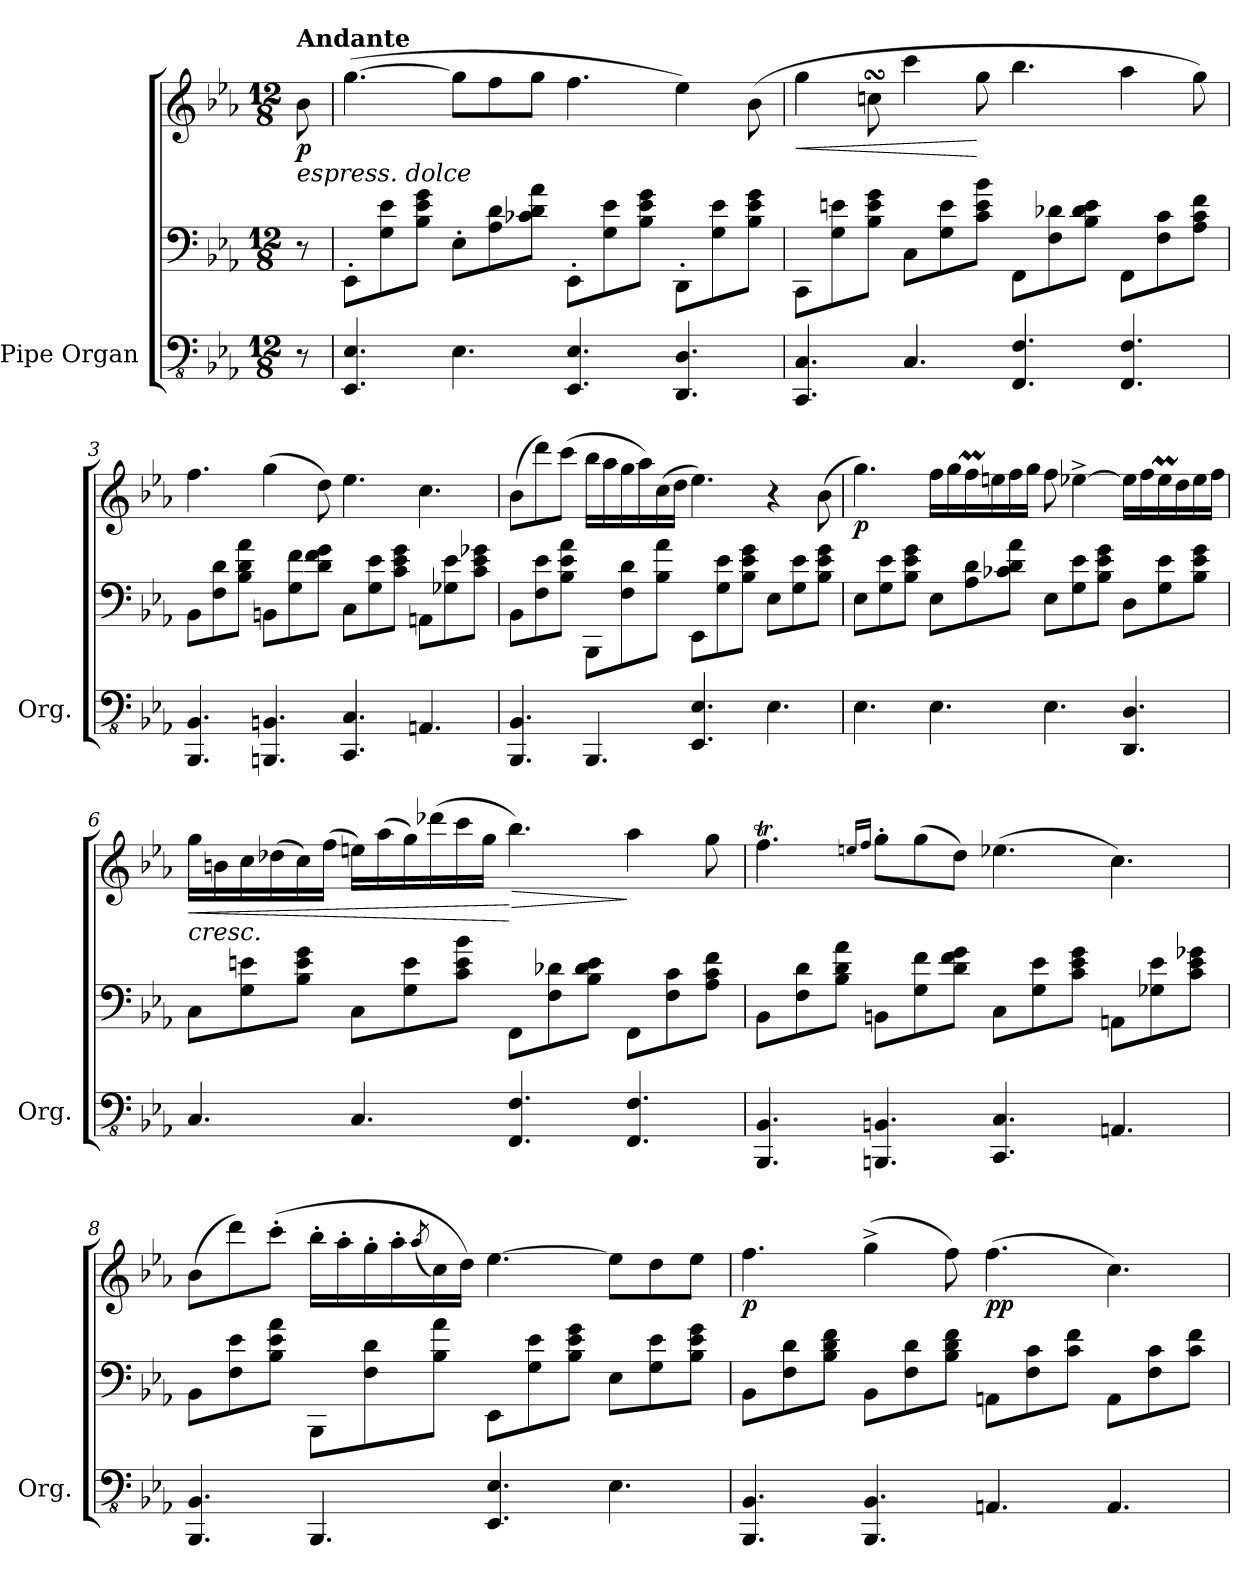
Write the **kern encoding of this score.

**kern	**kern	**kern	**dynam
*part1	*part1	*part1	*part1
*staff3	*staff2	*staff1	*staff1/2/3
*I"Pipe Organ	*	*	*
*I'Org.	*	*	*
*clefFv4	*clefF4	*clefG2	*
*k[b-e-a-]	*k[b-e-a-]	*k[b-e-a-]	*
*M12/8	*M12/8	*M12/8	*
*MM60	*MM60	*MM60	*
=	=	=	=
!	!	!LO:TX:B:t=Andante	!
!	!	!LO:TX:b:i:t=espress. dolce	!
!	!	!	!LO:DY:b
8r	8r	8b-\	p
=1	=1	=1	=1
4.EEE-/ 4.EE-/	8EE-'\L	(>[4.gg\	.
.	8G\ 8e-\	.	.
.	8B-\ 8e-\ 8g\J	.	.
4.EE-\	8E-'\L	8gg\L]	.
.	8A-\ 8d\	8ff\	.
.	8c-X\ 8d\ 8a-\J	8gg\J	.
4.EEE-/ 4.EE-/	8EE-'\L	4.ff\	.
.	8G\ 8e-\	.	.
.	8B-\ 8e-\ 8g\J	.	.
4.DDD/ 4.DD/	8DD'\L	4ee-\)	.
.	8G\ 8e-\	.	.
.	8B-\ 8e-\ 8g\J	(>8b-\	.
=2	=2	=2	=2
!	!	!	!LO:HP:b
4.CCC/ 4.CC/	8CC\L	4gg\	<
.	8G\ 8en\	.	.
.	8B-\ 8e\ 8g\J	8ccnsSSS\	.
4.CC/	8C\L	4ccc\	.
.	8G\ 8e\	.	.
.	8c\ 8e\ 8b-\J	8gg\	[
4.FFF/ 4.FF/	8FF\L	4.bb-\	.
.	8F\ 8d-X\	.	.
.	8B-\ 8d-\ 8e\J	.	.
4.FFF/ 4.FF/	8FF\L	4aa-\	.
.	8F\ 8c\	.	.
.	8A-\ 8c\ 8f\J	8gg\)	.
!!LO:LB:g=z
=3	=3	=3	=3
4.BBBB-/ 4.BBB-/	8BB-\L	4.ff\	.
.	8F\ 8d\	.	.
.	8B-\ 8d\ 8a-\J	.	.
4.BBBBn/ 4.BBBn/	8BBn\L	(>4gg\	.
.	8G\ 8f\	.	.
.	8d\ 8f\ 8g\J	8dd\)	.
4.CCC/ 4.CC/	8C\L	4.ee-\	.
.	8G\ 8e-\	.	.
.	8c\ 8e-\ 8g\J	.	.
4.AAAn/	8AAn\L	4.cc\	.
.	8G-X\ 8e-\	.	.
.	8c\ 8e-\ 8g-X\J	.	.
!!LO:LB:g=z
=4	=4	=4	=4
4.BBBB-/ 4.BBB-/	8BB-\L	(>8b-\L	.
.	8F\ 8e-\	8ddd\)	.
.	8B-\ 8e-\ 8a-\J	(>8ccc\J	.
4.BBBB-/	8BBB-\L	16bb-\LL	.
.	.	16aa-\	.
.	8F\ 8d\	16gg\	.
.	.	16aa-\)	.
.	8B-\ 8a-\J	(>16cc\	.
.	.	16dd\JJ	.
4.EEE-/ 4.EE-/	8EE-\L	4.ee-\)	.
.	8G\ 8e-\	.	.
.	8B-\ 8e-\ 8g\J	.	.
4.EE-\	8E-\L	4r	.
.	8G\ 8e-\	.	.
.	8B-\ 8e-\ 8g\J	(>8b-\	.
!!LO:PB:g=z
=5	=5	=5	=5
!	!	!	!LO:DY:b
4.EE-\	8E-\L	4.gg\)	p
.	8G\ 8e-\	.	.
.	8B-\ 8e-\ 8g\J	.	.
4.EE-\	8E-\L	16ff\LL	.
.	.	16gg\	.
.	8A-\ 8d\	16ffM\	.
.	.	16een\	.
.	8c-X\ 8d\ 8a-\J	16ff\	.
.	.	16gg\JJ	.
4.EE-\	8E-\L	8ff\	.
.	8G\ 8e-\	[4ee-X^\	.
.	8B-\ 8e-\ 8g\J	.	.
4.DDD/ 4.DD/	8D\L	16ee-\LL]	.
.	.	16ff\	.
.	8G\ 8e-\	16ee-M\	.
.	.	16dd\	.
.	8B-\ 8e-\ 8g\J	16ee-\	.
.	.	16ff\JJ	.
!!LO:LB:g=z
=6	=6	=6	=6
!	!	!LO:TX:b:i:t=cresc.	!
!	!	!	!LO:HP:b
4.CC/	8C\L	16gg\LL	<
.	.	16bn\	.
.	8G\ 8en\	16cc\	.
.	.	(>16dd-X\	.
.	8B-\ 8e\ 8g\J	16cc\)	.
.	.	(>16ff\JJ	.
4.CC/	8C\L	16een\LL)	.
.	.	(>16aa-\	.
.	8G\ 8e\	16gg\)	.
.	.	(>16ddd-X\	.
.	8c\ 8e\ 8b-\J	16ccc\	.
.	.	16gg\JJ	.
!	!	!	!LO:HP:n=1:b
4.FFF/ 4.FF/	8FF\L	4.bb-\)	[ >
.	8F\ 8d-X\	.	.
.	8B-\ 8d-\ 8e\J	.	.
4.FFF/ 4.FF/	8FF\L	4aa-\	]
.	8F\ 8c\	.	.
.	8A-\ 8c\ 8f\J	8gg\	.
!!LO:LB:g=z
=7	=7	=7	=7
4.BBBB-/ 4.BBB-/	8BB-\L	4.ffT\	.
.	8F\ 8d\	.	.
.	8B-\ 8d\ 8a-\J	.	.
.	.	16qeen/LL	.
.	.	16qff/JJ	.
4.BBBBn/ 4.BBBn/	8BBn\L	8gg'\L	.
.	8G\ 8f\	(>8gg\	.
.	8d\ 8f\ 8g\J	8dd\J)	.
4.CCC/ 4.CC/	8C\L	(>4.ee-X\	.
.	8G\ 8e-\	.	.
.	8c\ 8e-\ 8g\J	.	.
4.AAAn/	8AAn\L	4.cc\)	.
.	8G-X\ 8e-\	.	.
.	8c\ 8e-\ 8g-X\J	.	.
=8	=8	=8	=8
4.BBBB-/ 4.BBB-/	8BB-\L	(>8b-\L	.
.	8F\ 8e-\	8ddd\)	.
.	8B-\ 8e-\ 8a-\J	(>8ccc'\J	.
4.BBBB-/	8BBB-\L	16bb-'\LL	.
.	.	16aa-'\	.
.	8F\ 8d\	16gg'\	.
.	.	16aa-'\	.
.	.	(<8qaa-/	.
.	8B-\ 8a-\J	16cc\)	.
.	.	16dd\JJ)	.
4.EEE-/ 4.EE-/	8EE-\L	[4.ee-\	.
.	8G\ 8e-\	.	.
.	8B-\ 8e-\ 8g\J	.	.
4.EE-\	8E-\L	8ee-\L]	.
.	8G\ 8e-\	8dd\	.
.	8B-\ 8e-\ 8g\J	8ee-\J	.
!!LO:LB:g=z
=9	=9	=9	=9
!	!	!	!LO:DY:b
4.BBBB-/ 4.BBB-/	8BB-\L	4.ff\	p
.	8F\ 8d\	.	.
.	8B-\ 8d\ 8f\J	.	.
4.BBBB-/ 4.BBB-/	8BB-\L	(>4gg^\	.
.	8F\ 8d\	.	.
.	8B-\ 8d\ 8f\J	8ff\)	.
!	!	!	!LO:DY:b
4.AAAn/	8AAn\L	(>4.ff\	pp
.	8F\ 8c\	.	.
.	8c\ 8f\J	.	.
4.AAA/	8AA\L	4.cc\)	.
.	8F\ 8c\	.	.
.	8c\ 8f\J	.	.
=	=	=	=
*-	*-	*-	*-
